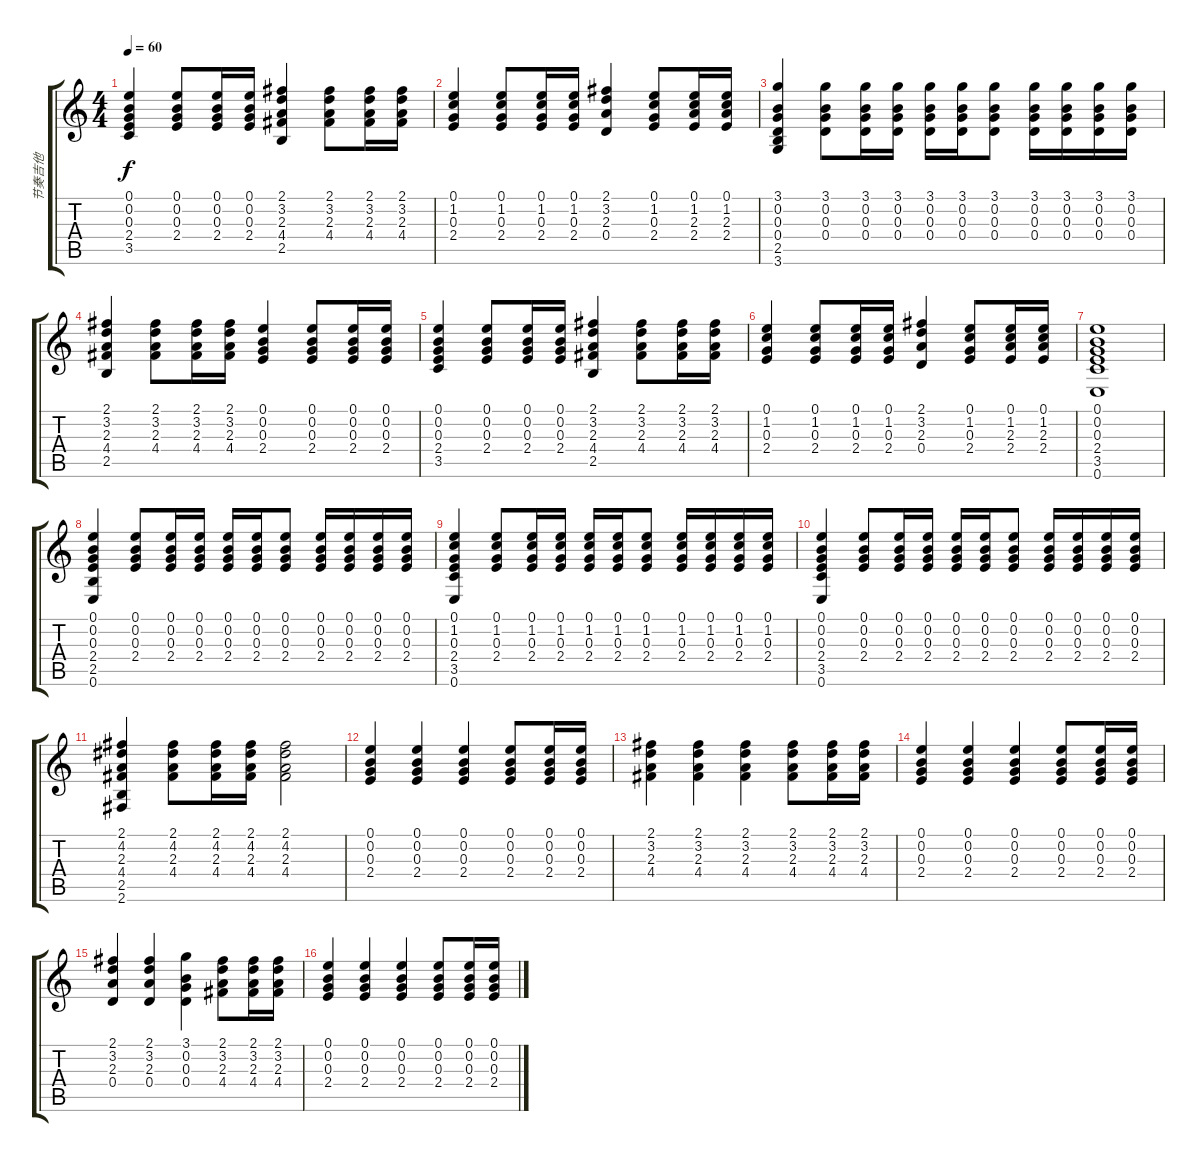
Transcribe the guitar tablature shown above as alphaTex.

\track ("节奏吉他" "节奏吉他") {instrument acousticguitarsteel}
\staff {score tabs}
\tuning (E4 B3 G3 D3 A2 E2) {hide}
\ts (4 4)
\tempo 60
\clef g2
\ks c
(0.1 0.2 0.3 2.4 3.5).4{dy f} (0.1 0.2 0.3 2.4).8 (0.1 0.2 0.3 2.4).16 (0.1 0.2 0.3 2.4).16 (2.1 3.2 2.3 4.4 2.5).4 (2.1 3.2 2.3 4.4).8 (2.1 3.2 2.3 4.4).16 (2.1 3.2 2.3 4.4).16 |
(0.1 1.2 0.3 2.4).4 (0.1 1.2 0.3 2.4).8 (0.1 1.2 0.3 2.4).16 (0.1 1.2 0.3 2.4).16 (2.1 3.2 2.3 0.4).4 (0.1 1.2 0.3 2.4).8 (0.1 1.2 2.3 2.4).16 (0.1 1.2 2.3 2.4).16 |
(3.1 0.2 0.3 0.4 2.5 3.6).4 (3.1 0.2 0.3 0.4).8 (3.1 0.2 0.3 0.4).16 (3.1 0.2 0.3 0.4).16 (3.1 0.2 0.3 0.4).16 (3.1 0.2 0.3 0.4).16 (3.1 0.2 0.3 0.4).8 (3.1 0.2 0.3 0.4).16 (3.1 0.2 0.3 0.4).16 (3.1 0.2 0.3 0.4).16 (3.1 0.2 0.3 0.4).16 |
(2.1 3.2 2.3 4.4 2.5).4 (2.1 3.2 2.3 4.4).8 (2.1 3.2 2.3 4.4).16 (2.1 3.2 2.3 4.4).16 (0.1 0.2 0.3 2.4).4 (0.1 0.2 0.3 2.4).8 (0.1 0.2 0.3 2.4).16 (0.1 0.2 0.3 2.4).16 |
(0.1 0.2 0.3 2.4 3.5).4 (0.1 0.2 0.3 2.4).8 (0.1 0.2 0.3 2.4).16 (0.1 0.2 0.3 2.4).16 (2.1 3.2 2.3 4.4 2.5).4 (2.1 3.2 2.3 4.4).8 (2.1 3.2 2.3 4.4).16 (2.1 3.2 2.3 4.4).16 |
(0.1 1.2 0.3 2.4).4 (0.1 1.2 0.3 2.4).8 (0.1 1.2 0.3 2.4).16 (0.1 1.2 0.3 2.4).16 (2.1 3.2 2.3 0.4).4 (0.1 1.2 0.3 2.4).8 (0.1 1.2 2.3 2.4).16 (0.1 1.2 2.3 2.4).16 |
(0.1 0.2 0.3 2.4 3.5 0.6).1 |
(0.1 0.2 0.3 2.4 2.5 0.6).4 (0.1 0.2 0.3 2.4).8 (0.1 0.2 0.3 2.4).16 (0.1 0.2 0.3 2.4).16 (0.1 0.2 0.3 2.4).16 (0.1 0.2 0.3 2.4).16 (0.1 0.2 0.3 2.4).8 (0.1 0.2 0.3 2.4).16 (0.1 0.2 0.3 2.4).16 (0.1 0.2 0.3 2.4).16 (0.1 0.2 0.3 2.4).16 |
(0.1 1.2 0.3 2.4 3.5 0.6).4 (0.1 1.2 0.3 2.4).8 (0.1 1.2 0.3 2.4).16 (0.1 1.2 0.3 2.4).16 (0.1 1.2 0.3 2.4).16 (0.1 1.2 0.3 2.4).16 (0.1 1.2 0.3 2.4).8 (0.1 1.2 0.3 2.4).16 (0.1 1.2 0.3 2.4).16 (0.1 1.2 0.3 2.4).16 (0.1 1.2 0.3 2.4).16 |
(0.1 0.2 0.3 2.4 3.5 0.6).4 (0.1 0.2 0.3 2.4).8 (0.1 0.2 0.3 2.4).16 (0.1 0.2 0.3 2.4).16 (0.1 0.2 0.3 2.4).16 (0.1 0.2 0.3 2.4).16 (0.1 0.2 0.3 2.4).8 (0.1 0.2 0.3 2.4).16 (0.1 0.2 0.3 2.4).16 (0.1 0.2 0.3 2.4).16 (0.1 0.2 0.3 2.4).16 |
(2.1 4.2 2.3 4.4 2.5 2.6).4 (2.1 4.2 2.3 4.4).8 (2.1 4.2 2.3 4.4).16 (2.1 4.2 2.3 4.4).16 (2.1 4.2 2.3 4.4).2 |
(0.1 0.2 0.3 2.4).4 (0.1 0.2 0.3 2.4).4 (0.1 0.2 0.3 2.4).4 (0.1 0.2 0.3 2.4).8 (0.1 0.2 0.3 2.4).16 (0.1 0.2 0.3 2.4).16 |
(2.1 3.2 2.3 4.4).4 (2.1 3.2 2.3 4.4).4 (2.1 3.2 2.3 4.4).4 (2.1 3.2 2.3 4.4).8 (2.1 3.2 2.3 4.4).16 (2.1 3.2 2.3 4.4).16 |
(0.1 0.2 0.3 2.4).4 (0.1 0.2 0.3 2.4).4 (0.1 0.2 0.3 2.4).4 (0.1 0.2 0.3 2.4).8 (0.1 0.2 0.3 2.4).16 (0.1 0.2 0.3 2.4).16 |
(2.1 3.2 2.3 0.4).4 (2.1 3.2 2.3 0.4).4 (3.1 0.2 0.3 0.4).4 (2.1 3.2 2.3 4.4).8 (2.1 3.2 2.3 4.4).16 (2.1 3.2 2.3 4.4).16 |
(0.1 0.2 0.3 2.4).4 (0.1 0.2 0.3 2.4).4 (0.1 0.2 0.3 2.4).4 (0.1 0.2 0.3 2.4).8 (0.1 0.2 0.3 2.4).16 (0.1 0.2 0.3 2.4).16
